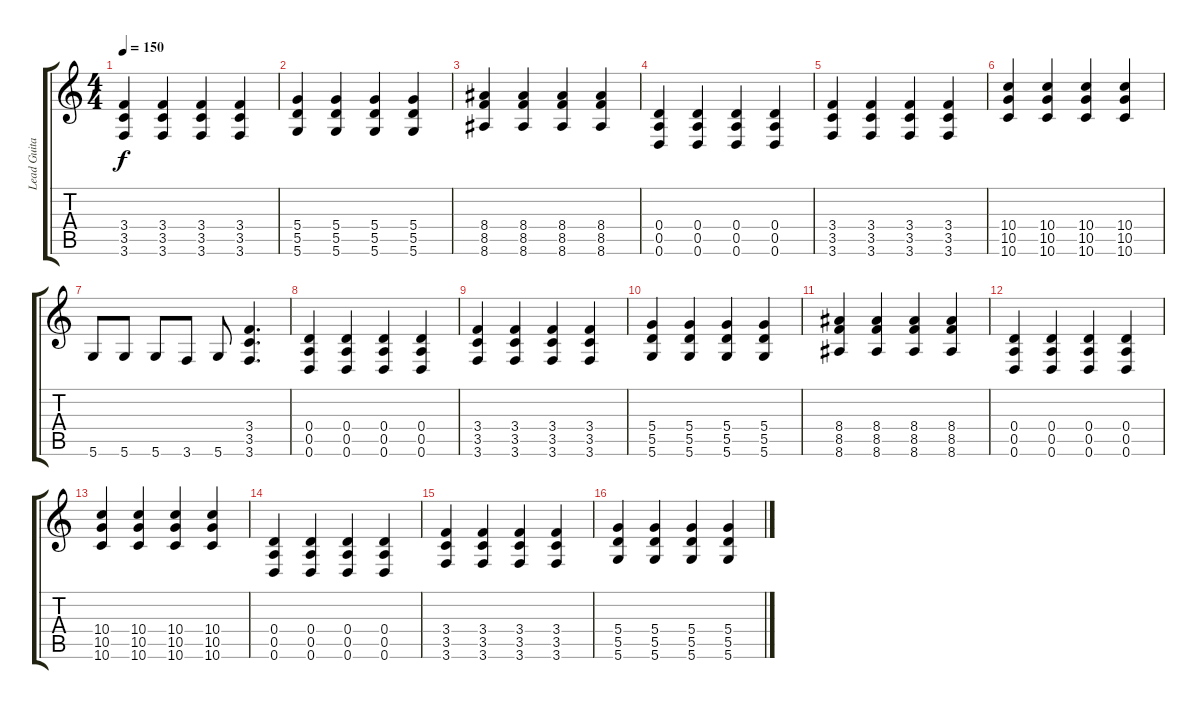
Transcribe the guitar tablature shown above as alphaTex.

\track ("Lead Guitar" "Lead Guita") {instrument electricguitarclean}
\staff {score tabs}
\tuning (E4 B3 G3 D3 A2 D2) {hide}
\ts (4 4)
\tempo 150
\clef g2
\ks c
(3.4 3.5 3.6).4{dy f} (3.4 3.5 3.6).4 (3.4 3.5 3.6).4 (3.4 3.5 3.6).4 |
(5.4 5.5 5.6).4 (5.4 5.5 5.6).4 (5.4 5.5 5.6).4 (5.4 5.5 5.6).4 |
(8.4 8.5 8.6).4 (8.4 8.5 8.6).4 (8.4 8.5 8.6).4 (8.4 8.5 8.6).4 |
(0.4 0.5 0.6).4 (0.4 0.5 0.6).4 (0.4 0.5 0.6).4 (0.4 0.5 0.6).4 |
(3.4 3.5 3.6).4 (3.4 3.5 3.6).4 (3.4 3.5 3.6).4 (3.4 3.5 3.6).4 |
(10.4 10.5 10.6).4 (10.4 10.5 10.6).4 (10.4 10.5 10.6).4 (10.4 10.5 10.6).4 |
5.6.8 5.6.8 5.6.8 3.6.8 5.6.8 (3.4 3.5 3.6).4{d} |
(0.4 0.5 0.6).4 (0.4 0.5 0.6).4 (0.4 0.5 0.6).4 (0.4 0.5 0.6).4 |
(3.4 3.5 3.6).4 (3.4 3.5 3.6).4 (3.4 3.5 3.6).4 (3.4 3.5 3.6).4 |
(5.4 5.5 5.6).4 (5.4 5.5 5.6).4 (5.4 5.5 5.6).4 (5.4 5.5 5.6).4 |
(8.4 8.5 8.6).4 (8.4 8.5 8.6).4 (8.4 8.5 8.6).4 (8.4 8.5 8.6).4 |
(0.4 0.5 0.6).4 (0.4 0.5 0.6).4 (0.4 0.5 0.6).4 (0.4 0.5 0.6).4 |
(10.4 10.5 10.6).4 (10.4 10.5 10.6).4 (10.4 10.5 10.6).4 (10.4 10.5 10.6).4 |
(0.4 0.5 0.6).4 (0.4 0.5 0.6).4 (0.4 0.5 0.6).4 (0.4 0.5 0.6).4 |
(3.4 3.5 3.6).4 (3.4 3.5 3.6).4 (3.4 3.5 3.6).4 (3.4 3.5 3.6).4 |
(5.4 5.5 5.6).4 (5.4 5.5 5.6).4 (5.4 5.5 5.6).4 (5.4 5.5 5.6).4
